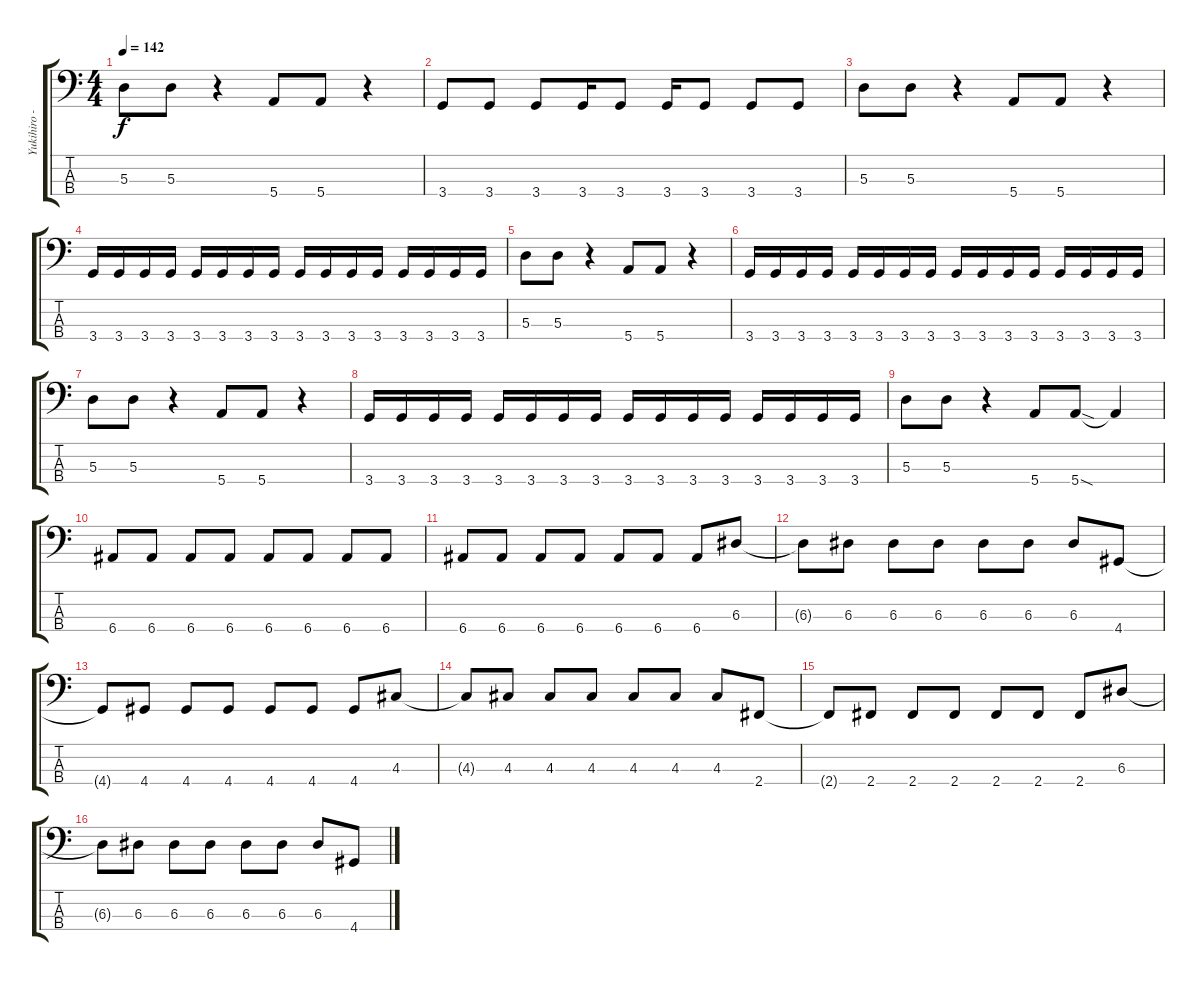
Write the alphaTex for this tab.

\track ("Yukihiro - Bass" "Yukihiro -") {instrument electricbasspick}
\staff {score tabs}
\tuning (G2 D2 A1 E1) {hide}
\ts (4 4)
\tempo 142
\clef f4
\ks c
5.3.8{dy f} 5.3.8 r.4 5.4.8 5.4.8 r.4 |
3.4.8 3.4.8 3.4.8 3.4.16 3.4.8 3.4.16 3.4.8 3.4.8 3.4.8 |
5.3.8 5.3.8 r.4 5.4.8 5.4.8 r.4 |
3.4.16 3.4.16 3.4.16 3.4.16 3.4.16 3.4.16 3.4.16 3.4.16 3.4.16 3.4.16 3.4.16 3.4.16 3.4.16 3.4.16 3.4.16 3.4.16 |
5.3.8 5.3.8 r.4 5.4.8 5.4.8 r.4 |
3.4.16 3.4.16 3.4.16 3.4.16 3.4.16 3.4.16 3.4.16 3.4.16 3.4.16 3.4.16 3.4.16 3.4.16 3.4.16 3.4.16 3.4.16 3.4.16 |
5.3.8 5.3.8 r.4 5.4.8 5.4.8 r.4 |
3.4.16 3.4.16 3.4.16 3.4.16 3.4.16 3.4.16 3.4.16 3.4.16 3.4.16 3.4.16 3.4.16 3.4.16 3.4.16 3.4.16 3.4.16 3.4.16 |
5.3.8 5.3.8 r.4 5.4.8 5.4{sod}.8 5.4{t}.4 |
6.4.8 6.4.8 6.4.8 6.4.8 6.4.8 6.4.8 6.4.8 6.4.8 |
6.4.8 6.4.8 6.4.8 6.4.8 6.4.8 6.4.8 6.4.8 6.3.8 |
6.3{t}.8 6.3.8 6.3.8 6.3.8 6.3.8 6.3.8 6.3.8 4.4.8 |
4.4{t}.8 4.4.8 4.4.8 4.4.8 4.4.8 4.4.8 4.4.8 4.3.8 |
4.3{t}.8 4.3.8 4.3.8 4.3.8 4.3.8 4.3.8 4.3.8 2.4.8 |
2.4{t}.8 2.4.8 2.4.8 2.4.8 2.4.8 2.4.8 2.4.8 6.3.8 |
6.3{t}.8 6.3.8 6.3.8 6.3.8 6.3.8 6.3.8 6.3.8 4.4.8
